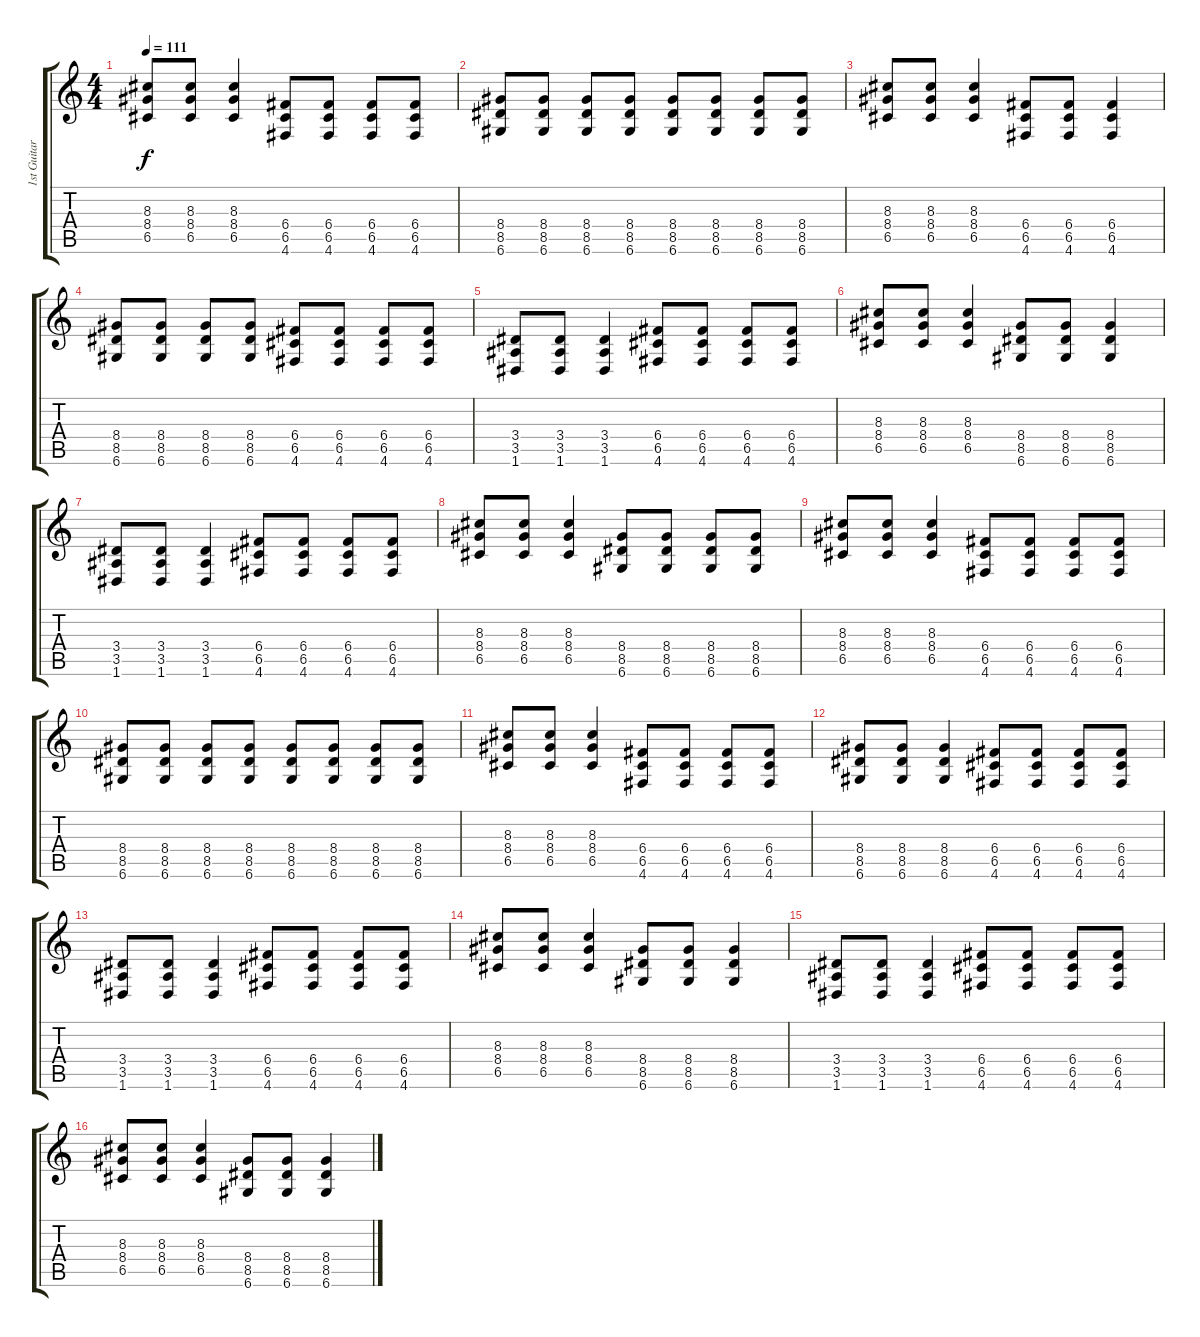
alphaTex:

\track ("1st Guitar" "1st Guitar") {instrument distortionguitar}
\staff {score tabs}
\tuning (D4 A3 F3 C3 G2 D2) {hide}
\ts (4 4)
\tempo 111
\clef g2
\ks c
(8.3 8.4 6.5).8{dy f} (8.3 8.4 6.5).8 (8.3 8.4 6.5).4 (6.4 6.5 4.6).8 (6.4 6.5 4.6).8 (6.4 6.5 4.6).8 (6.4 6.5 4.6).8 |
(8.4 8.5 6.6).8 (8.4 8.5 6.6).8 (8.4 8.5 6.6).8 (8.4 8.5 6.6).8 (8.4 8.5 6.6).8 (8.4 8.5 6.6).8 (8.4 8.5 6.6).8 (8.4 8.5 6.6).8 |
(8.3 8.4 6.5).8 (8.3 8.4 6.5).8 (8.3 8.4 6.5).4 (6.4 6.5 4.6).8 (6.4 6.5 4.6).8 (6.4 6.5 4.6).4 |
(8.4 8.5 6.6).8 (8.4 8.5 6.6).8 (8.4 8.5 6.6).8 (8.4 8.5 6.6).8 (6.4 6.5 4.6).8 (6.4 6.5 4.6).8 (6.4 6.5 4.6).8 (6.4 6.5 4.6).8 |
(3.4 3.5 1.6).8 (3.4 3.5 1.6).8 (3.4 3.5 1.6).4 (6.4 6.5 4.6).8 (6.4 6.5 4.6).8 (6.4 6.5 4.6).8 (6.4 6.5 4.6).8 |
(8.3 8.4 6.5).8 (8.3 8.4 6.5).8 (8.3 8.4 6.5).4 (8.4 8.5 6.6).8 (8.4 8.5 6.6).8 (8.4 8.5 6.6).4 |
(3.4 3.5 1.6).8 (3.4 3.5 1.6).8 (3.4 3.5 1.6).4 (6.4 6.5 4.6).8 (6.4 6.5 4.6).8 (6.4 6.5 4.6).8 (6.4 6.5 4.6).8 |
(8.3 8.4 6.5).8 (8.3 8.4 6.5).8 (8.3 8.4 6.5).4 (8.4 8.5 6.6).8 (8.4 8.5 6.6).8 (8.4 8.5 6.6).8 (8.4 8.5 6.6).8 |
(8.3 8.4 6.5).8 (8.3 8.4 6.5).8 (8.3 8.4 6.5).4 (6.4 6.5 4.6).8 (6.4 6.5 4.6).8 (6.4 6.5 4.6).8 (6.4 6.5 4.6).8 |
(8.4 8.5 6.6).8 (8.4 8.5 6.6).8 (8.4 8.5 6.6).8 (8.4 8.5 6.6).8 (8.4 8.5 6.6).8 (8.4 8.5 6.6).8 (8.4 8.5 6.6).8 (8.4 8.5 6.6).8 |
(8.3 8.4 6.5).8 (8.3 8.4 6.5).8 (8.3 8.4 6.5).4 (6.4 6.5 4.6).8 (6.4 6.5 4.6).8 (6.4 6.5 4.6).8 (6.4 6.5 4.6).8 |
(8.4 8.5 6.6).8 (8.4 8.5 6.6).8 (8.4 8.5 6.6).4 (6.4 6.5 4.6).8 (6.4 6.5 4.6).8 (6.4 6.5 4.6).8 (6.4 6.5 4.6).8 |
(3.4 3.5 1.6).8 (3.4 3.5 1.6).8 (3.4 3.5 1.6).4 (6.4 6.5 4.6).8 (6.4 6.5 4.6).8 (6.4 6.5 4.6).8 (6.4 6.5 4.6).8 |
(8.3 8.4 6.5).8 (8.3 8.4 6.5).8 (8.3 8.4 6.5).4 (8.4 8.5 6.6).8 (8.4 8.5 6.6).8 (8.4 8.5 6.6).4 |
(3.4 3.5 1.6).8 (3.4 3.5 1.6).8 (3.4 3.5 1.6).4 (6.4 6.5 4.6).8 (6.4 6.5 4.6).8 (6.4 6.5 4.6).8 (6.4 6.5 4.6).8 |
(8.3 8.4 6.5).8 (8.3 8.4 6.5).8 (8.3 8.4 6.5).4 (8.4 8.5 6.6).8 (8.4 8.5 6.6).8 (8.4 8.5 6.6).4
